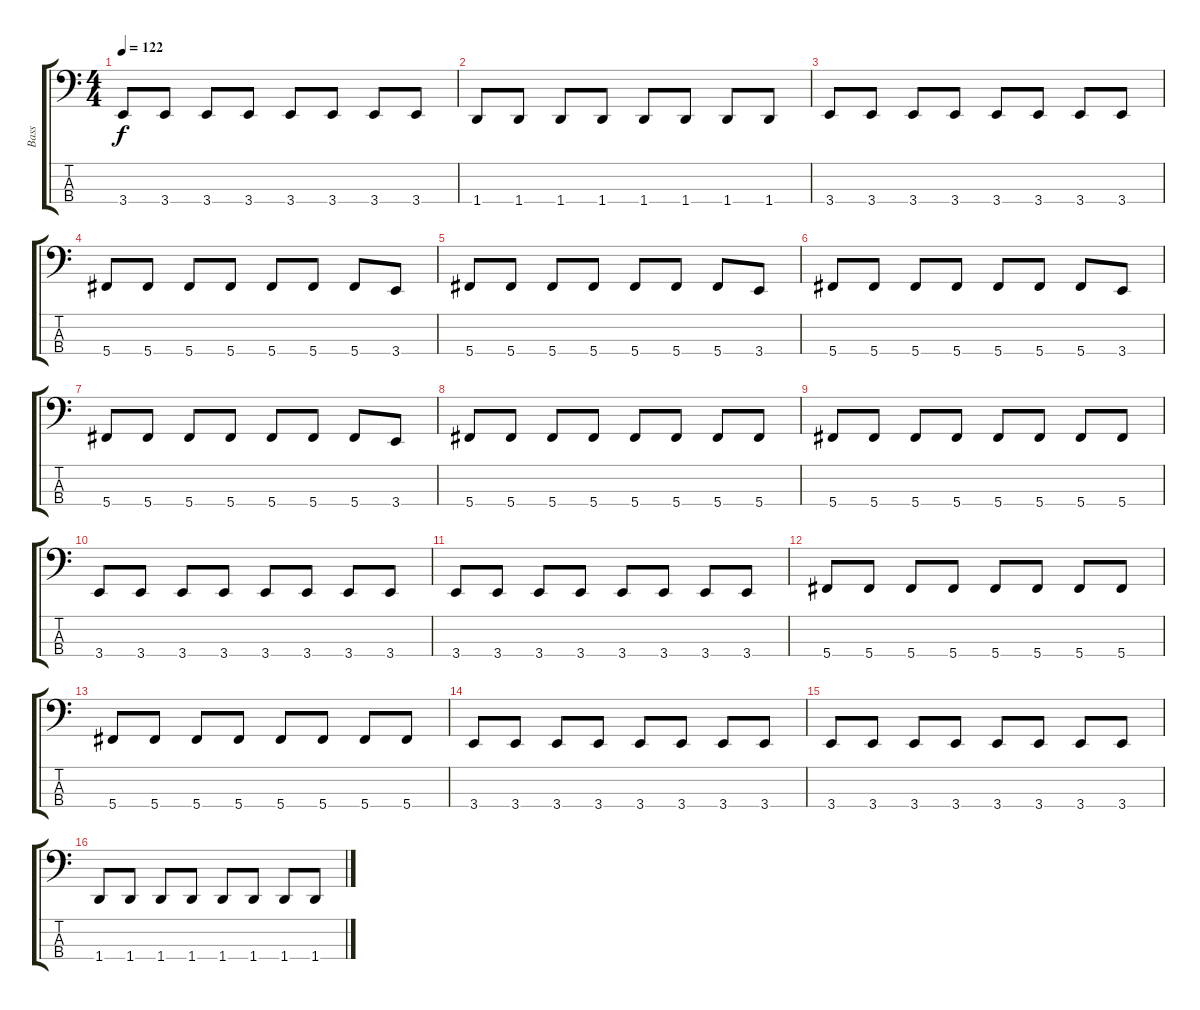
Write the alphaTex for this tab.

\track ("Bass" "Bass") {instrument electricbasspick}
\staff {score tabs}
\tuning (Gb2 Db2 Ab1 Db1) {hide}
\ts (4 4)
\tempo 122
\clef f4
\ks c
3.4.8{dy f} 3.4.8 3.4.8 3.4.8 3.4.8 3.4.8 3.4.8 3.4.8 |
1.4.8 1.4.8 1.4.8 1.4.8 1.4.8 1.4.8 1.4.8 1.4.8 |
3.4.8 3.4.8 3.4.8 3.4.8 3.4.8 3.4.8 3.4.8 3.4.8 |
5.4.8 5.4.8 5.4.8 5.4.8 5.4.8 5.4.8 5.4.8 3.4.8 |
5.4.8 5.4.8 5.4.8 5.4.8 5.4.8 5.4.8 5.4.8 3.4.8 |
5.4.8 5.4.8 5.4.8 5.4.8 5.4.8 5.4.8 5.4.8 3.4.8 |
5.4.8 5.4.8 5.4.8 5.4.8 5.4.8 5.4.8 5.4.8 3.4.8 |
5.4.8 5.4.8 5.4.8 5.4.8 5.4.8 5.4.8 5.4.8 5.4.8 |
5.4.8 5.4.8 5.4.8 5.4.8 5.4.8 5.4.8 5.4.8 5.4.8 |
3.4.8 3.4.8 3.4.8 3.4.8 3.4.8 3.4.8 3.4.8 3.4.8 |
3.4.8 3.4.8 3.4.8 3.4.8 3.4.8 3.4.8 3.4.8 3.4.8 |
5.4.8 5.4.8 5.4.8 5.4.8 5.4.8 5.4.8 5.4.8 5.4.8 |
5.4.8 5.4.8 5.4.8 5.4.8 5.4.8 5.4.8 5.4.8 5.4.8 |
3.4.8 3.4.8 3.4.8 3.4.8 3.4.8 3.4.8 3.4.8 3.4.8 |
3.4.8 3.4.8 3.4.8 3.4.8 3.4.8 3.4.8 3.4.8 3.4.8 |
1.4.8 1.4.8 1.4.8 1.4.8 1.4.8 1.4.8 1.4.8 1.4.8
